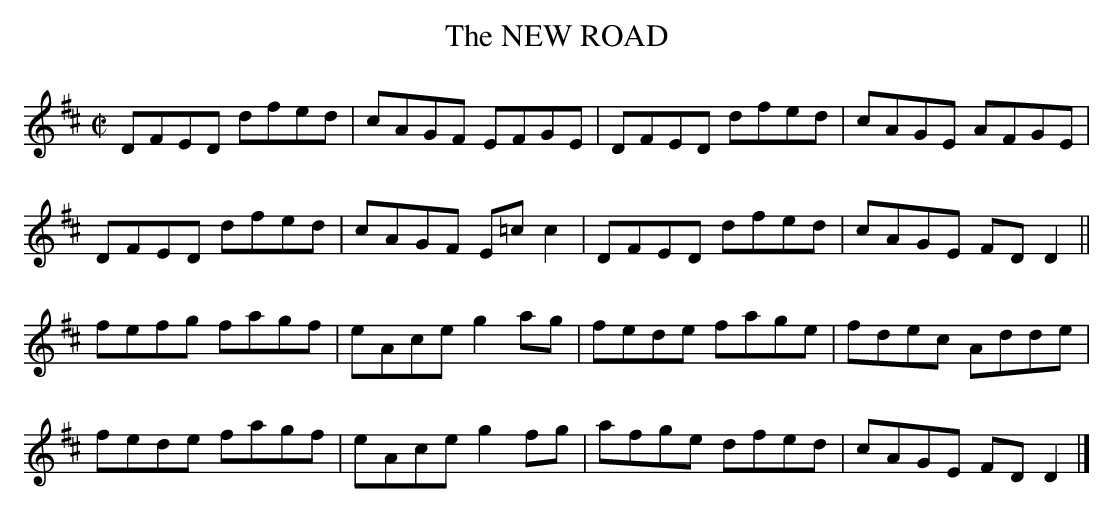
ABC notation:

X:1
T:NEW ROAD, The
(except for the C naturals in m.6).
M:C|
L:1/8
K:D
DFED dfed|cAGF EFGE|DFED dfed|cAGE AFGE|
DFED dfed|cAGF E=cc2|DFED dfed|cAGE FDD2||
fefg fagf|eAce g2ag|fede fage|fdec Adde|
fede fagf|eAce g2fg|afge dfed|cAGE FDD2|]
